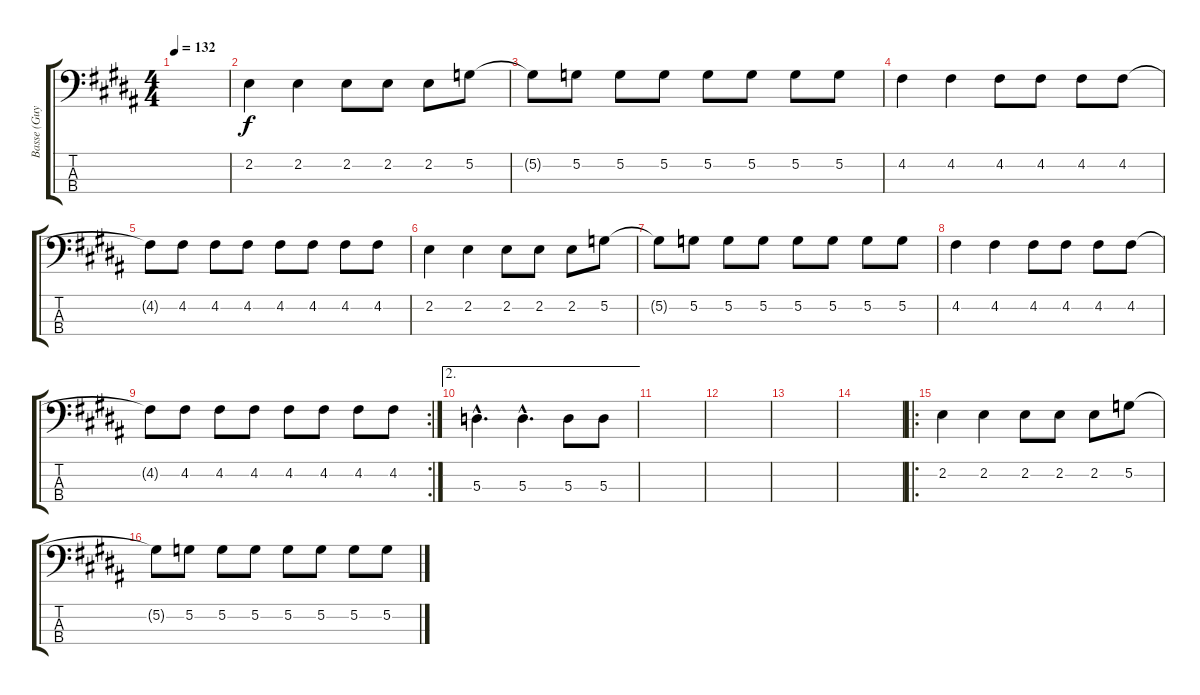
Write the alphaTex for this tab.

\track ("Basse (Guy Berryman)" "Basse (Guy") {instrument electricbassfinger}
\staff {score tabs}
\tuning (G2 D2 A1 E1) {hide}
\ts (4 4)
\tempo 132
\clef f4
\ks b
|
2.2.4 2.2.4 2.2.8 2.2.8 2.2.8 5.2.8 |
5.2{t}.8 5.2.8 5.2.8 5.2.8 5.2.8 5.2.8 5.2.8 5.2.8 |
4.2.4 4.2.4 4.2.8 4.2.8 4.2.8 4.2.8 |
4.2{t}.8 4.2.8 4.2.8 4.2.8 4.2.8 4.2.8 4.2.8 4.2.8 |
2.2.4 2.2.4 2.2.8 2.2.8 2.2.8 5.2.8 |
5.2{t}.8 5.2.8 5.2.8 5.2.8 5.2.8 5.2.8 5.2.8 5.2.8 |
4.2.4 4.2.4 4.2.8 4.2.8 4.2.8 4.2.8 |
\rc 2
4.2{t}.8 4.2.8 4.2.8 4.2.8 4.2.8 4.2.8 4.2.8 4.2.8 |
\ae 2
5.3{hac}.4{d} 5.3{hac}.4{d} 5.3.8 5.3.8 |
|
|
|
|
\ro
2.2.4 2.2.4 2.2.8 2.2.8 2.2.8 5.2.8 |
5.2{t}.8 5.2.8 5.2.8 5.2.8 5.2.8 5.2.8 5.2.8 5.2.8
